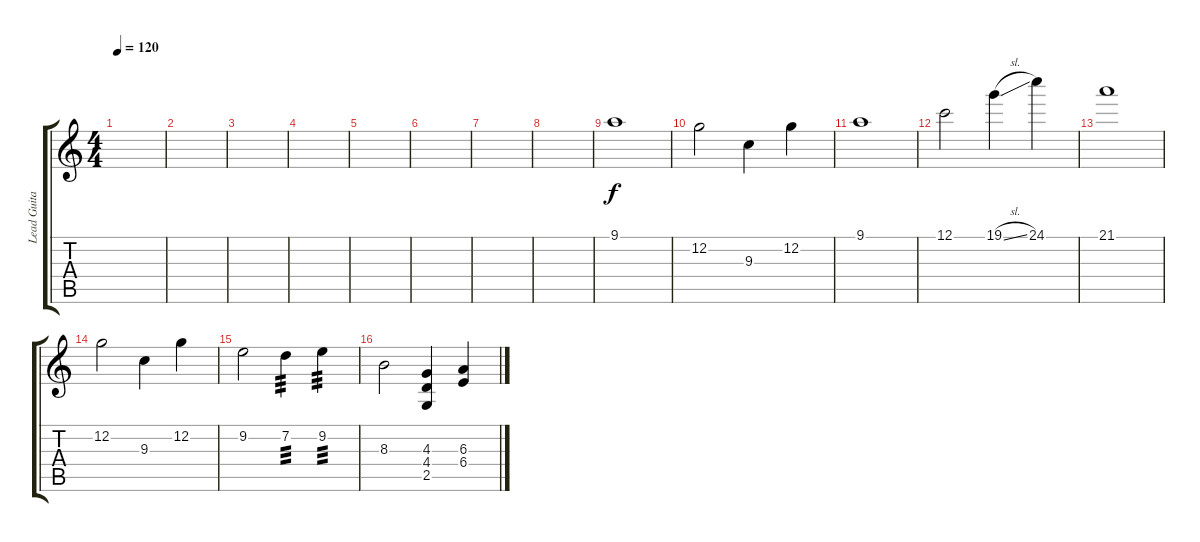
\track ("Lead Guitar" "Lead Guita") {instrument distortionguitar}
\staff {score tabs}
\tuning (C4 G3 Eb3 Bb2 F2 C2) {hide}
\ts (4 4)
\tempo 120
\clef g2
\ks c
|
|
|
|
|
|
|
|
9.1.1 |
12.2.2 9.3.4 12.2.4 |
9.1.1 |
12.1.2 19.1{sl}.4 24.1.4 |
21.1.1 |
12.2.2 9.3.4 12.2.4 |
9.2.2 7.2.4{tp 3} 9.2.4{tp 3} |
8.3.2{dy f} (4.3 4.4 2.5).4 (6.3 6.4).4
